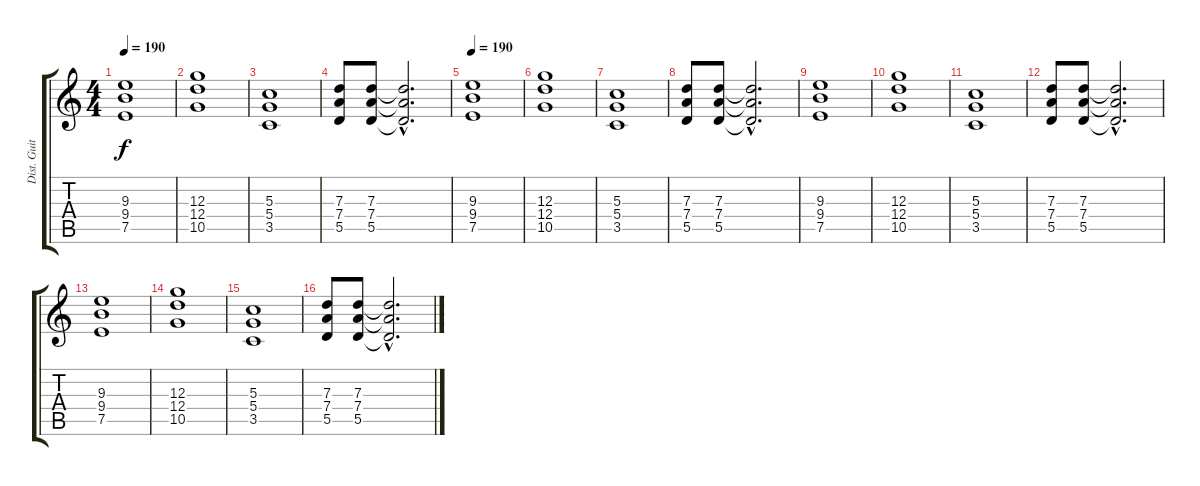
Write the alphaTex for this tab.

\track ("Dist. Guitar 2" "Dist. Guit") {instrument distortionguitar}
\staff {score tabs}
\tuning (E4 B3 G3 D3 A2 E2) {hide}
\ts (4 4)
\tempo 190
\clef g2
\ks c
(9.3 9.4 7.5).1{dy f} |
(12.3 12.4 10.5).1 |
(5.3 5.4 3.5).1 |
(7.3 7.4 5.5).8 (7.3 7.4 5.5).8 (7.3{hac t} 7.4{hac t} 5.5{hac t}).2{d} |
\tempo 190
(9.3 9.4 7.5).1 |
(12.3 12.4 10.5).1 |
(5.3 5.4 3.5).1 |
(7.3 7.4 5.5).8 (7.3 7.4 5.5).8 (7.3{hac t} 7.4{hac t} 5.5{hac t}).2{d} |
(9.3 9.4 7.5).1 |
(12.3 12.4 10.5).1 |
(5.3 5.4 3.5).1 |
(7.3 7.4 5.5).8 (7.3 7.4 5.5).8 (7.3{hac t} 7.4{hac t} 5.5{hac t}).2{d} |
(9.3 9.4 7.5).1 |
(12.3 12.4 10.5).1 |
(5.3 5.4 3.5).1 |
(7.3 7.4 5.5).8 (7.3 7.4 5.5).8 (7.3{hac t} 7.4{hac t} 5.5{hac t}).2{d}
